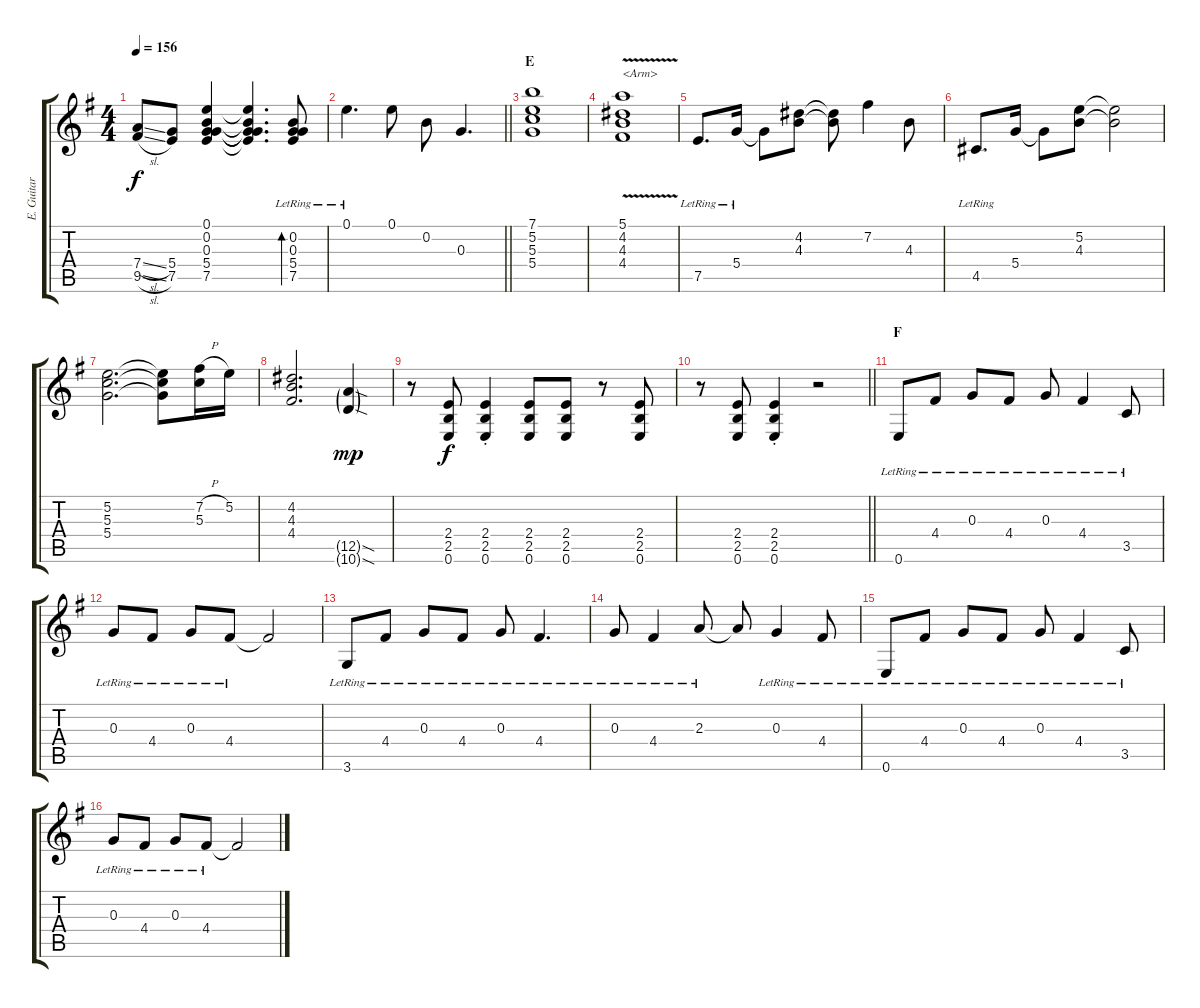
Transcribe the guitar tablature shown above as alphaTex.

\track ("E. Guitar III" "E. Guitar ") {instrument overdrivenguitar}
\staff {score tabs}
\tuning (E4 B3 G3 D3 A2 E2) {hide}
\ts (4 4)
\tempo 156
\clef g2
\ks g
(7.4{sl t} 9.5{sl t}).8{dy f} (5.4 7.5).8 (0.1 0.2 0.3 5.4 7.5).4 (0.1{t} 0.2{t} 0.3{t} 5.4{t} 7.5{t}).4{d} (0.2{lr} 0.3{lr} 5.4{lr} 7.5{lr}).8{bd 240} |
\barLineRight lightlight
0.1{lr}.4{d} 0.1.8 0.2.8 0.3.4{d} |
\section ("" "E")
(7.1 5.2 5.3 5.4).1 |
(5.1{v} 4.2{v} 4.3{v} 4.4{v}).1{txt "<Arm>"} |
7.5{lr}.8{d} 5.4{lr}.16 5.4{t}.8 (4.2 4.3).8 (4.2{t} 4.3{t}).8 7.2.4 4.3.8 |
4.5{lr}.8{d} 5.4.16 5.4{t}.8 (5.2 4.3).8 (5.2{t} 4.3{t}).2 |
(5.2 5.3 5.4).2{d} (5.2{t} 5.3{t} 5.4{t}).8 (7.2{h} 5.3).16 5.2.16 |
(4.2 4.3 4.4).2{d} (12.5{sod g} 10.6{sod g}).4{dy mp} |
r.8 (2.4 2.5 0.6).8{dy f} (2.4{st} 2.5{st} 0.6{st}).4 (2.4 2.5 0.6).8 (2.4 2.5 0.6).8 r.8 (2.4 2.5 0.6).8 |
\barLineRight lightlight
r.8 (2.4 2.5 0.6).8 (2.4{st} 2.5{st} 0.6{st}).4 r.2 |
\section ("" "F")
0.6{lr}.8 4.4{lr}.8 0.3{lr}.8 4.4{lr}.8 0.3{lr}.8 4.4{lr}.4 3.5{lr}.8 |
0.3{lr}.8 4.4{lr}.8 0.3{lr}.8 4.4{lr}.8 4.4{t}.2 |
3.6{lr}.8 4.4{lr}.8 0.3{lr}.8 4.4{lr}.8 0.3{lr}.8 4.4{lr}.4{d} |
0.3{lr}.8 4.4{lr}.4 2.3{lr}.8 2.3{t}.8 0.3{lr}.4 4.4{lr}.8 |
0.6{lr}.8 4.4{lr}.8 0.3{lr}.8 4.4{lr}.8 0.3{lr}.8 4.4{lr}.4 3.5{lr}.8 |
0.3{lr}.8 4.4{lr}.8 0.3{lr}.8 4.4{lr}.8 4.4{t}.2
